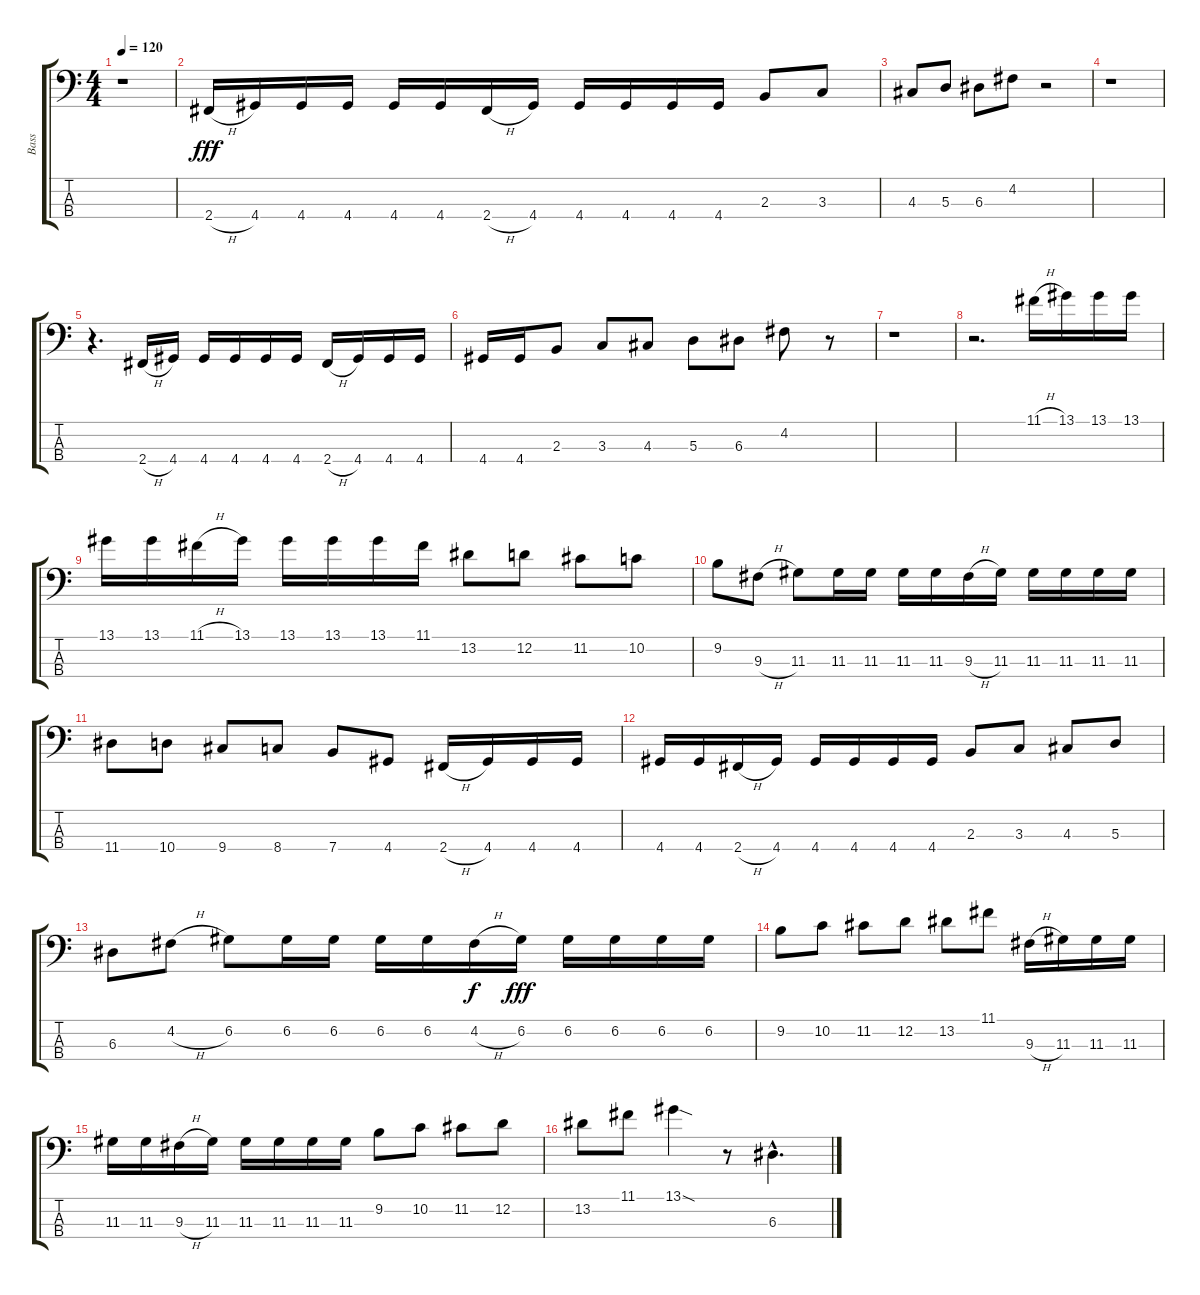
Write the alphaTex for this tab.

\track ("Bass" "Bass") {instrument fretlessbass}
\staff {score tabs}
\tuning (G2 D2 A1 E1) {hide}
\ts (4 4)
\tempo 120
\clef f4
\ks c
r.1{dy fff instrument fretlessbass} |
2.4{h}.16 4.4.16 4.4.16 4.4.16 4.4.16 4.4.16 2.4{h}.16 4.4.16 4.4.16 4.4.16 4.4.16 4.4.16 2.3.8 3.3.8 |
4.3.8 5.3.8 6.3.8 4.2.8 r.2 |
r.1 |
r.4{d} 2.4{h}.16 4.4.16 4.4.16 4.4.16 4.4.16 4.4.16 2.4{h}.16 4.4.16 4.4.16 4.4.16 |
4.4.16 4.4.16 2.3.8 3.3.8 4.3.8 5.3.8 6.3.8 4.2.8 r.8 |
r.1 |
r.2{d} 11.1{h}.16 13.1.16 13.1.16 13.1.16 |
13.1.16 13.1.16 11.1{h}.16 13.1.16 13.1.16 13.1.16 13.1.16 11.1.16 13.2.8 12.2.8 11.2.8 10.2.8 |
9.2.8 9.3{h}.8 11.3.8 11.3.16 11.3.16 11.3.16 11.3.16 9.3{h}.16 11.3.16 11.3.16 11.3.16 11.3.16 11.3.16 |
11.4.8 10.4.8 9.4.8 8.4.8 7.4.8 4.4.8 2.4{h}.16 4.4.16 4.4.16 4.4.16 |
4.4.16 4.4.16 2.4{h}.16 4.4.16 4.4.16 4.4.16 4.4.16 4.4.16 2.3.8 3.3.8 4.3.8 5.3.8 |
6.3.8 4.2{h}.8 6.2.8 6.2.16 6.2.16 6.2.16 6.2.16 4.2{h}.16{dy f} 6.2.16{dy fff} 6.2.16 6.2.16 6.2.16 6.2.16 |
9.2.8 10.2.8 11.2.8 12.2.8 13.2.8 11.1.8 9.3{h}.16 11.3.16 11.3.16 11.3.16 |
11.3.16 11.3.16 9.3{h}.16 11.3.16 11.3.16 11.3.16 11.3.16 11.3.16 9.2.8 10.2.8 11.2.8 12.2.8 |
13.2.8 11.1.8 13.1{sod}.4 r.8 6.3{hac}.4{d}
